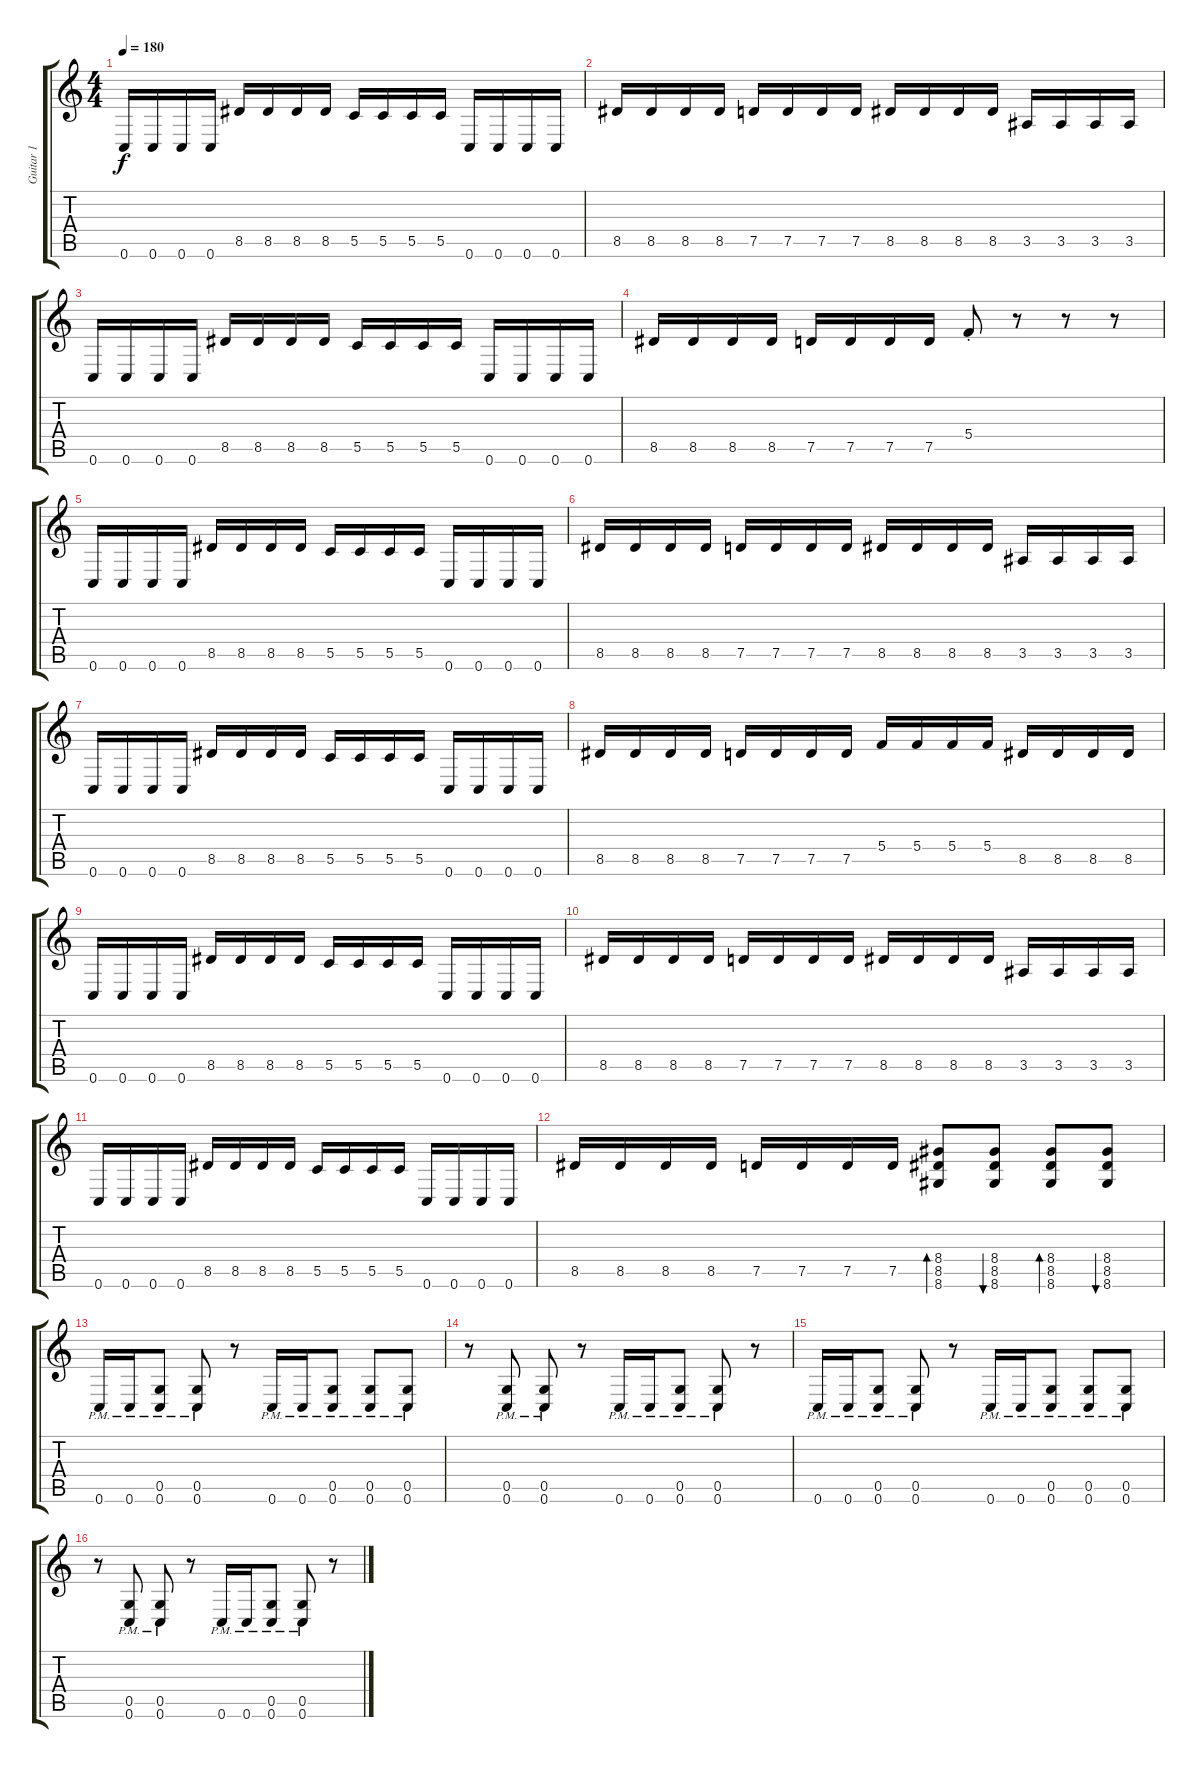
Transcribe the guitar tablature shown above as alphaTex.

\track ("Guitar 1" "Guitar 1") {instrument distortionguitar}
\staff {score tabs}
\tuning (D4 A3 F3 C3 G2 C2) {hide}
\ts (4 4)
\tempo 180
\clef g2
\ks c
0.6.16{dy f} 0.6.16 0.6.16 0.6.16 8.5.16 8.5.16 8.5.16 8.5.16 5.5.16 5.5.16 5.5.16 5.5.16 0.6.16 0.6.16 0.6.16 0.6.16 |
8.5.16 8.5.16 8.5.16 8.5.16 7.5.16 7.5.16 7.5.16 7.5.16 8.5.16 8.5.16 8.5.16 8.5.16 3.5.16 3.5.16 3.5.16 3.5.16 |
0.6.16 0.6.16 0.6.16 0.6.16 8.5.16 8.5.16 8.5.16 8.5.16 5.5.16 5.5.16 5.5.16 5.5.16 0.6.16 0.6.16 0.6.16 0.6.16 |
8.5.16 8.5.16 8.5.16 8.5.16 7.5.16 7.5.16 7.5.16 7.5.16 5.4{st}.8 r.8 r.8 r.8 |
0.6.16 0.6.16 0.6.16 0.6.16 8.5.16 8.5.16 8.5.16 8.5.16 5.5.16 5.5.16 5.5.16 5.5.16 0.6.16 0.6.16 0.6.16 0.6.16 |
8.5.16 8.5.16 8.5.16 8.5.16 7.5.16 7.5.16 7.5.16 7.5.16 8.5.16 8.5.16 8.5.16 8.5.16 3.5.16 3.5.16 3.5.16 3.5.16 |
0.6.16 0.6.16 0.6.16 0.6.16 8.5.16 8.5.16 8.5.16 8.5.16 5.5.16 5.5.16 5.5.16 5.5.16 0.6.16 0.6.16 0.6.16 0.6.16 |
8.5.16 8.5.16 8.5.16 8.5.16 7.5.16 7.5.16 7.5.16 7.5.16 5.4.16 5.4.16 5.4.16 5.4.16 8.5.16 8.5.16 8.5.16 8.5.16 |
0.6.16 0.6.16 0.6.16 0.6.16 8.5.16 8.5.16 8.5.16 8.5.16 5.5.16 5.5.16 5.5.16 5.5.16 0.6.16 0.6.16 0.6.16 0.6.16 |
8.5.16 8.5.16 8.5.16 8.5.16 7.5.16 7.5.16 7.5.16 7.5.16 8.5.16 8.5.16 8.5.16 8.5.16 3.5.16 3.5.16 3.5.16 3.5.16 |
0.6.16 0.6.16 0.6.16 0.6.16 8.5.16 8.5.16 8.5.16 8.5.16 5.5.16 5.5.16 5.5.16 5.5.16 0.6.16 0.6.16 0.6.16 0.6.16 |
8.5.16 8.5.16 8.5.16 8.5.16 7.5.16 7.5.16 7.5.16 7.5.16 (8.4 8.5 8.6).8{bd 60} (8.4 8.5 8.6).8{bu 60} (8.4 8.5 8.6).8{bd 60} (8.4 8.5 8.6).8{bu 60} |
0.6{pm}.16 0.6{pm}.16 (0.5{pm} 0.6{pm}).8 (0.5{pm} 0.6{pm}).8 r.8 0.6{pm}.16 0.6{pm}.16 (0.5{pm} 0.6{pm}).8 (0.5{pm} 0.6{pm}).8 (0.5{pm} 0.6{pm}).8 |
r.8 (0.5{pm} 0.6{pm}).8 (0.5{pm} 0.6{pm}).8 r.8 0.6{pm}.16 0.6{pm}.16 (0.5{pm} 0.6{pm}).8 (0.5{pm} 0.6{pm}).8 r.8 |
0.6{pm}.16 0.6{pm}.16 (0.5{pm} 0.6{pm}).8 (0.5{pm} 0.6{pm}).8 r.8 0.6{pm}.16 0.6{pm}.16 (0.5{pm} 0.6{pm}).8 (0.5{pm} 0.6{pm}).8 (0.5{pm} 0.6{pm}).8 |
r.8 (0.5{pm} 0.6{pm}).8 (0.5{pm} 0.6{pm}).8 r.8 0.6{pm}.16 0.6{pm}.16 (0.5{pm} 0.6{pm}).8 (0.5{pm} 0.6{pm}).8 r.8
